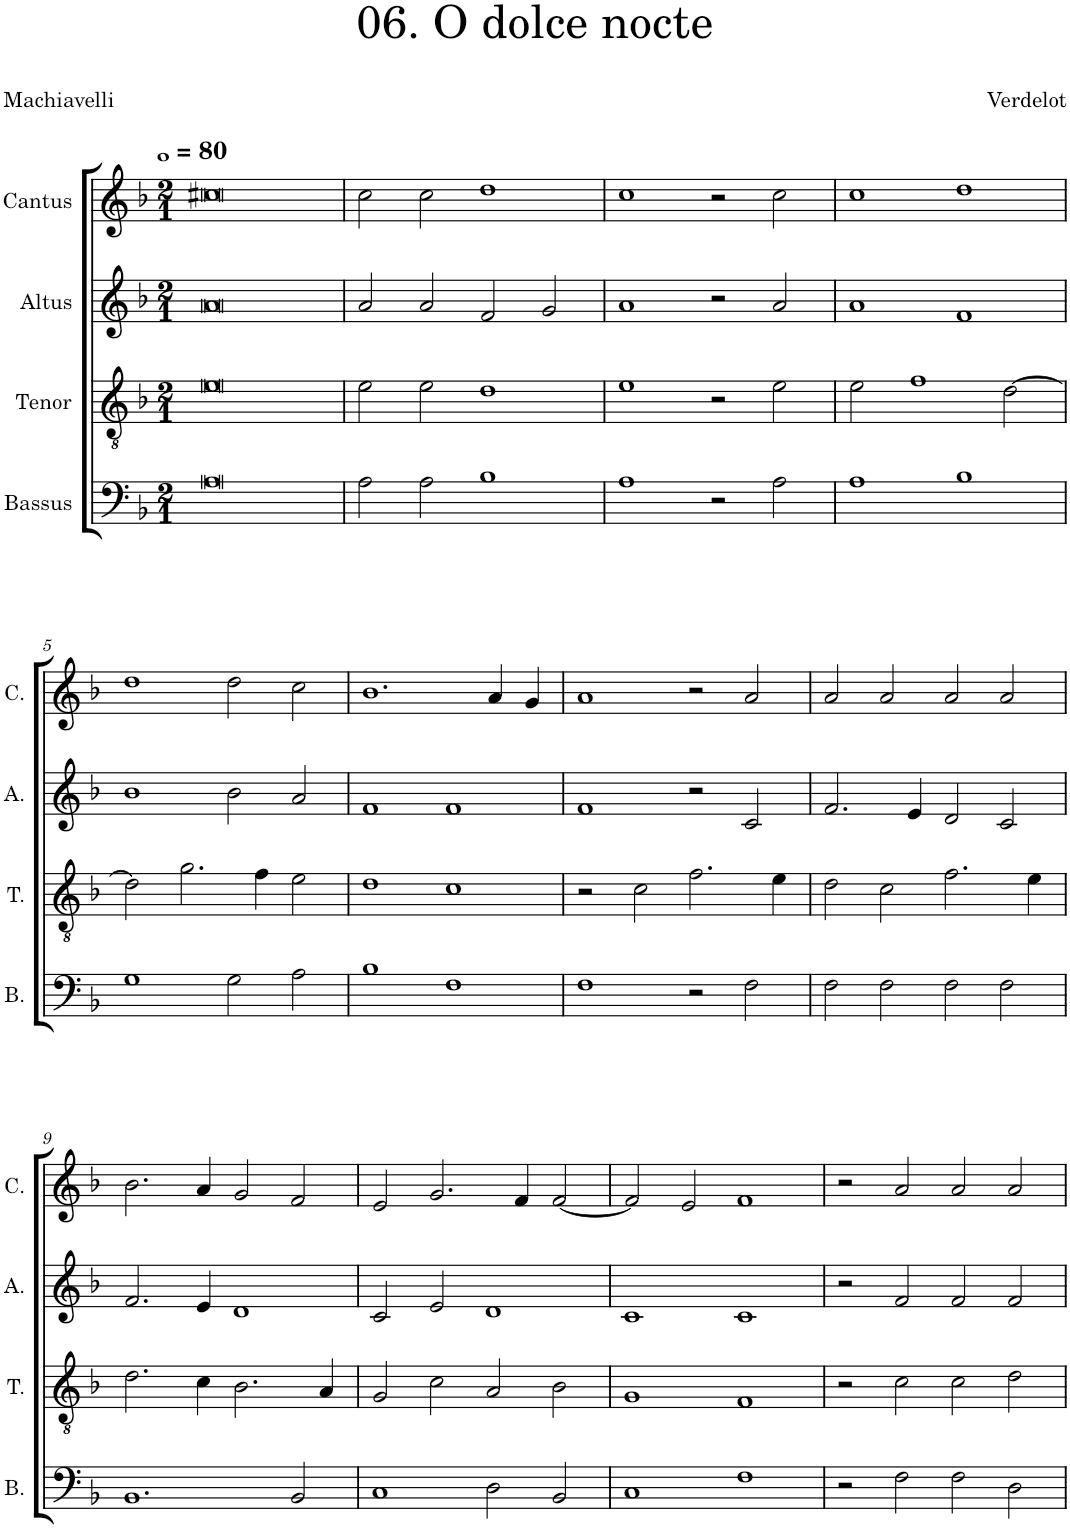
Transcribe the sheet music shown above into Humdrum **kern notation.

**kern	**kern	**kern	**kern
*part4	*part3	*part2	*part1
*staff4	*staff3	*staff2	*staff1
*I"Bassus	*I"Tenor	*I"Altus	*I"Cantus
*I'B.	*I'T.	*I'A.	*I'C.
*clefF4	*clefGv2	*clefG2	*clefG2
*k[b-]	*k[b-]	*k[b-]	*k[b-]
*M2/1	*M2/1	*M2/1	*M2/1
*MM320	*MM320	*MM320	*MM320
=1	=1	=1	=1
0A	0e	0a	0cc#X
=2	=2	=2	=2
2A\	2e\	2a/	2cc\
2A\	2e\	2a/	2cc\
1B-	1d	2f/	1dd
.	.	2g/	.
=3	=3	=3	=3
1A	1e	1a	1cc
2r	2r	2r	2r
2A\	2e\	2a/	2cc\
=4	=4	=4	=4
1A	2e\	1a	1cc
.	1f	.	.
1B-	.	1f	1dd
.	[2d\	.	.
!!LO:LB:g=z
=5	=5	=5	=5
1G	2d\]	1b-	1dd
.	2.g\	.	.
2G\	.	2b-\	2dd\
.	4f\	.	.
2A\	2e\	2a/	2cc\
=6	=6	=6	=6
1B-	1d	1f	1.b-
1F	1c	1f	.
.	.	.	4a/
.	.	.	4g/
=7	=7	=7	=7
1F	2r	1f	1a
.	2c\	.	.
2r	2.f\	2r	2r
2F\	.	2c/	2a/
.	4e\	.	.
=8	=8	=8	=8
2F\	2d\	2.f/	2a/
2F\	2c\	.	2a/
.	.	4e/	.
2F\	2.f\	2d/	2a/
2F\	.	2c/	2a/
.	4e\	.	.
!!LO:LB:g=z
=9	=9	=9	=9
1.BB-	2.d\	2.f/	2.b-\
.	4c\	4e/	4a/
.	2.B-\	1d	2g/
2BB-/	.	.	2f/
.	4A/	.	.
=10	=10	=10	=10
1C	2G/	2c/	2e/
.	2c\	2e/	2.g/
2D\	2A/	1d	.
.	.	.	4f/
2BB-/	2B-\	.	[2f/
=11	=11	=11	=11
1C	1G	1c	2f/]
.	.	.	2e/
1F	1F	1c	1f
=12	=12	=12	=12
2r	2r	2r	2r
2F\	2c\	2f/	2a/
2F\	2c\	2f/	2a/
2D\	2d\	2f/	2a/
=	=	=	=
*-	*-	*-	*-
